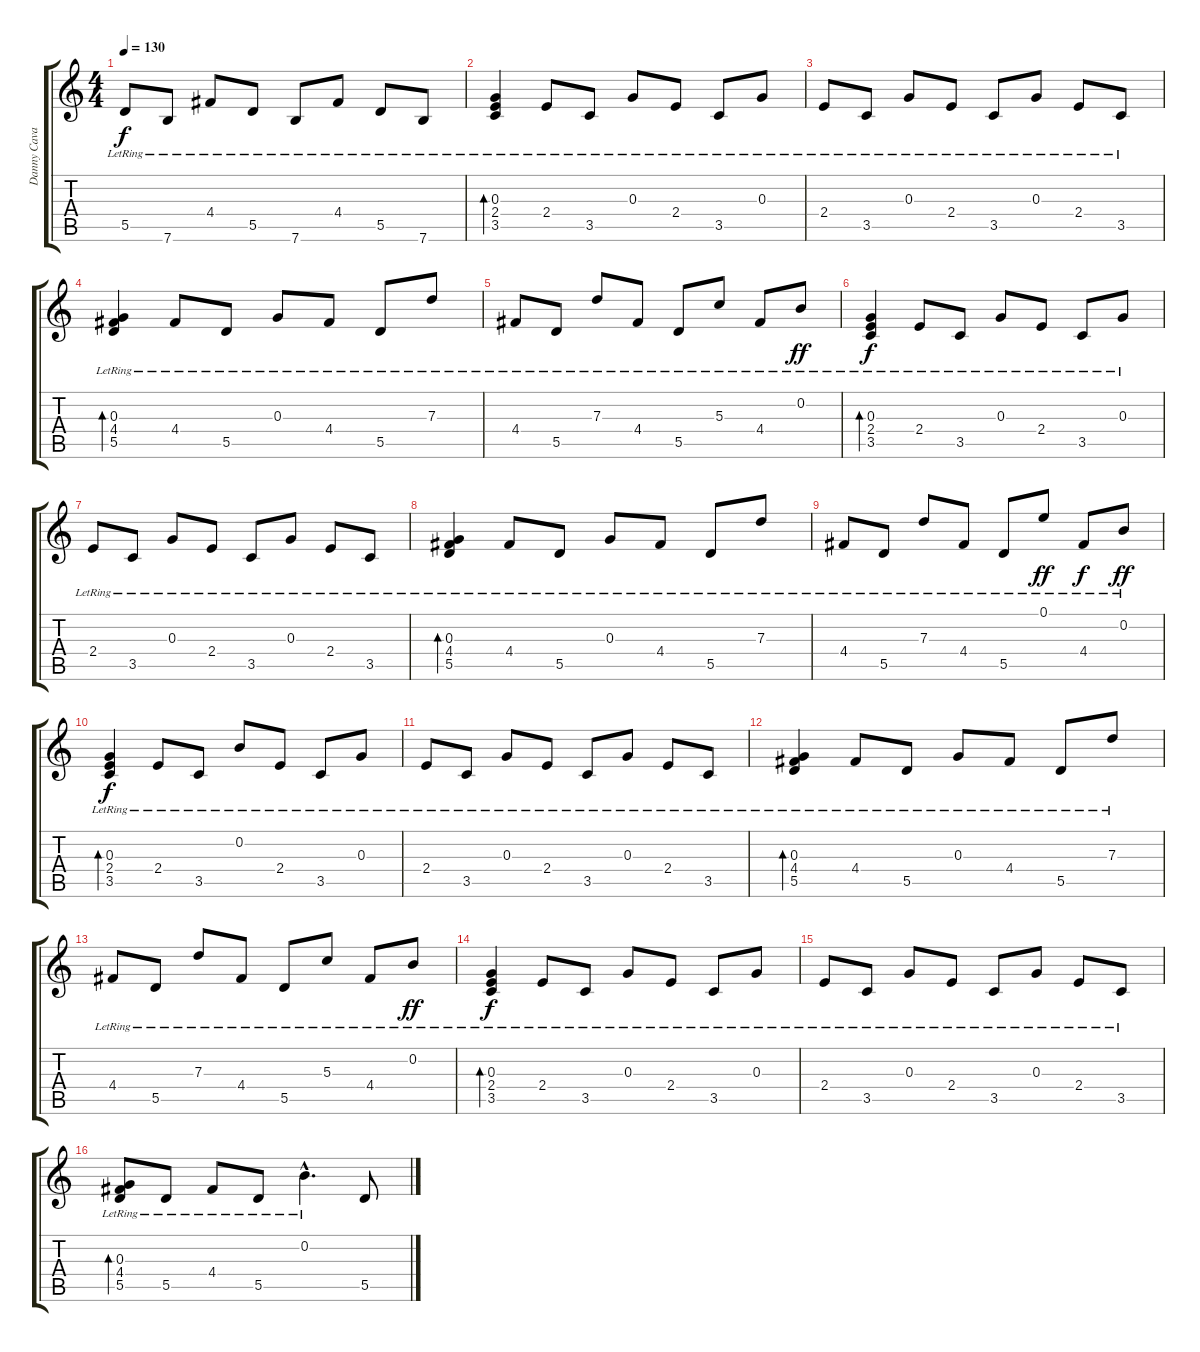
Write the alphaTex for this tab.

\track ("Danny Cavanagh (Acoustic Guitar 1)" "Danny Cava") {instrument acousticguitarsteel}
\staff {score tabs}
\tuning (E4 B3 G3 D3 A2 E2) {hide}
\ts (4 4)
\tempo 130
\clef g2
\ks c
5.5{lr}.8{dy f} 7.6{lr}.8 4.4{lr}.8 5.5{lr}.8 7.6{lr}.8 4.4{lr}.8 5.5{lr}.8 7.6{lr}.8 |
(0.3{lr} 2.4{lr} 3.5{lr}).4{bd 120} 2.4{lr}.8 3.5{lr}.8 0.3{lr}.8 2.4{lr}.8 3.5{lr}.8 0.3{lr}.8 |
2.4{lr}.8 3.5{lr}.8 0.3{lr}.8 2.4{lr}.8 3.5{lr}.8 0.3{lr}.8 2.4{lr}.8 3.5{lr}.8 |
(0.3{lr} 4.4{lr} 5.5{lr}).4{bd 120} 4.4{lr}.8 5.5{lr}.8 0.3{lr}.8 4.4{lr}.8 5.5{lr}.8 7.3{lr}.8 |
4.4{lr}.8 5.5{lr}.8 7.3{lr}.8 4.4{lr}.8 5.5{lr}.8 5.3{lr}.8 4.4{lr}.8 0.2{lr}.8{dy ff} |
(0.3{lr} 2.4{lr} 3.5{lr}).4{bd 120 dy f} 2.4{lr}.8 3.5{lr}.8 0.3{lr}.8 2.4{lr}.8 3.5{lr}.8 0.3{lr}.8 |
2.4{lr}.8 3.5{lr}.8 0.3{lr}.8 2.4{lr}.8 3.5{lr}.8 0.3{lr}.8 2.4{lr}.8 3.5{lr}.8 |
(0.3{lr} 4.4{lr} 5.5{lr}).4{bd 120} 4.4{lr}.8 5.5{lr}.8 0.3{lr}.8 4.4{lr}.8 5.5{lr}.8 7.3{lr}.8 |
4.4{lr}.8 5.5{lr}.8 7.3{lr}.8 4.4{lr}.8 5.5{lr}.8 0.1{lr}.8{dy ff} 4.4{lr}.8{dy f} 0.2{lr}.8{dy ff} |
(0.3{lr} 2.4 3.5{lr}).4{bd 120 dy f} 2.4{lr}.8 3.5{lr}.8 0.2{lr}.8 2.4{lr}.8 3.5{lr}.8 0.3{lr}.8 |
2.4{lr}.8 3.5{lr}.8 0.3{lr}.8 2.4{lr}.8 3.5{lr}.8 0.3{lr}.8 2.4{lr}.8 3.5{lr}.8 |
(0.3{lr} 4.4{lr} 5.5{lr}).4{bd 120} 4.4{lr}.8 5.5{lr}.8 0.3{lr}.8 4.4{lr}.8 5.5{lr}.8 7.3{lr}.8 |
4.4{lr}.8 5.5{lr}.8 7.3{lr}.8 4.4{lr}.8 5.5{lr}.8 5.3{lr}.8 4.4{lr}.8 0.2{lr}.8{dy ff} |
(0.3{lr} 2.4{lr} 3.5{lr}).4{bd 120 dy f} 2.4{lr}.8 3.5{lr}.8 0.3{lr}.8 2.4{lr}.8 3.5{lr}.8 0.3{lr}.8 |
2.4{lr}.8 3.5{lr}.8 0.3{lr}.8 2.4{lr}.8 3.5{lr}.8 0.3{lr}.8 2.4{lr}.8 3.5{lr}.8 |
(0.3{lr} 4.4{lr} 5.5{lr}).8{bd 240} 5.5{lr}.8 4.4{lr}.8 5.5{lr}.8 0.2{hac lr}.4{d} 5.5.8
